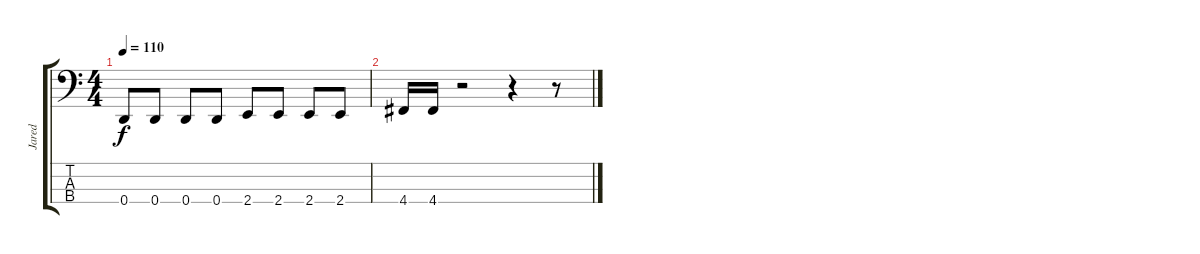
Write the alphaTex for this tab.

\track ("Jared" "Jared") {instrument electricbassfinger}
\staff {score tabs}
\tuning (G2 D2 A1 D1) {hide}
\ts (4 4)
\tempo 110
\clef f4
\ks c
0.4.8{dy f} 0.4.8 0.4.8 0.4.8 2.4.8 2.4.8 2.4.8 2.4.8 |
4.4.16 4.4.16 r.2 r.4 r.8
